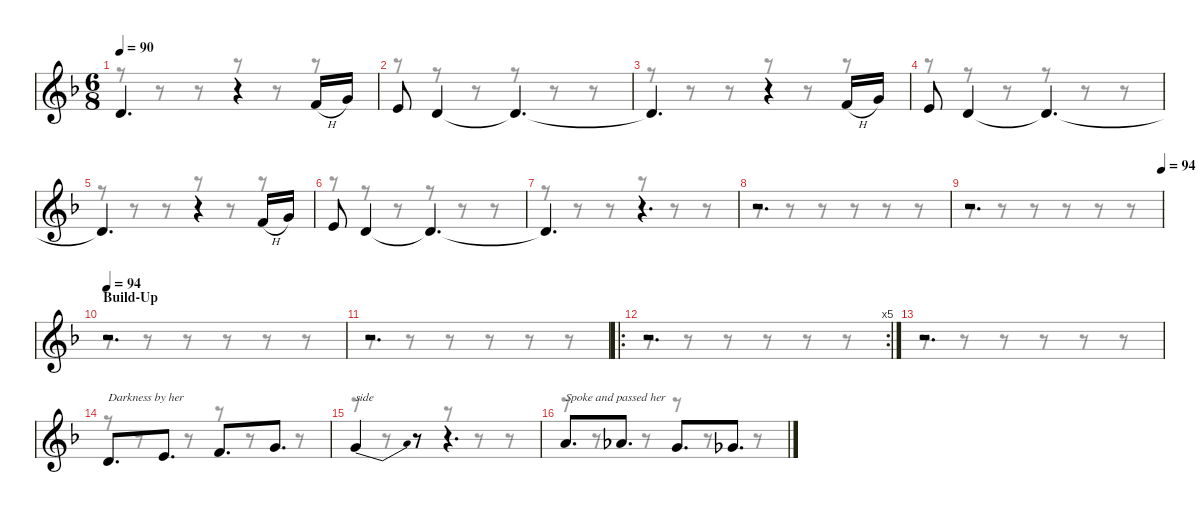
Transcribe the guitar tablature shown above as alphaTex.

\defaultSystemsLayout 4
\hideDynamics
\bracketExtendMode nobrackets
\singleTrackTrackNamePolicy hidden
\multiTrackTrackNamePolicy hidden
\otherSystemsTrackNameOrientation horizontal
\track ("M. Akerfeldt (Vocals)" "ob.") {instrument oboe}
\staff {score}
\tuning (E4 A3 F3 D3 A2 D2)
\voice
\ts (6 8)
\tempo 90
\clef g2
\ks dminor
9.3{t acc forcenatural}.4{d dy f beam Up} r.4{beam Up} 12.3{h acc forcenatural}.16{beam Up} 14.3{acc forcenatural}.16{beam Up} |
11.3{acc forcenatural}.8{beam Up} 9.3{acc forcenatural}.4{beam Up} 9.3{t acc forcenatural}.4{d beam Up} |
9.3{t acc forcenatural}.4{d beam Up} r.4{beam Up} 12.3{h acc forcenatural}.16{beam Up} 14.3{acc forcenatural}.16{beam Up} |
11.3{acc forcenatural}.8{beam Up} 9.3{acc forcenatural}.4{beam Up} 9.3{t acc forcenatural}.4{d beam Up} |
9.3{t acc forcenatural}.4{d beam Up} r.4{beam Up} 12.3{h acc forcenatural}.16{beam Up} 14.3{acc forcenatural}.16{beam Up} |
11.3{acc forcenatural}.8{beam Up} 9.3{acc forcenatural}.4{beam Up} 9.3{t acc forcenatural}.4{d beam Up} |
9.3{t acc forcenatural}.4{d beam Up} r.4{d beam Up} |
r.2{d beam Up} |
\tempo (94 1)
r.2{d beam Up} |
\section ("" "Build-Up")
\tempo 94
r.2{d beam Up} |
r.2{d beam Up} |
\ro
\rc 5
r.2{d beam Up} |
r.2{d beam Up} |
12.4{acc forcenatural}.8{d txt "Darkness by her" beam Up} 14.4{acc forcenatural}.8{d beam Up} 15.4{acc forcenatural}.8{d beam Up} 14.3{acc forcenatural}.8{d beam Up} |
14.3{be (bend 0 0 19.999999199999998 4) acc forcenatural}.4{txt "side" beam Up} r.8{beam Up} r.4{d beam Up} |
16.3{acc forcenatural}.8{d txt "Spoke and passed her" beam Up} 15.3{acc b}.8{d beam Up} 14.3{acc forcenatural}.8{d beam Up} 13.3{acc b}.8{d beam Up}
\voice
\clef g2
\ottava regular
\simile none
\ks dminor
r.8{dy mf beam Down} r.8{beam Down} r.8{beam Down} r.8{beam Down} r.8{beam Down} r.8{beam Down} |
r.8{beam Down} r.8{beam Down} r.8{beam Down} r.8{beam Down} r.8{beam Down} r.8{beam Down} |
r.8{beam Down} r.8{beam Down} r.8{beam Down} r.8{beam Down} r.8{beam Down} r.8{beam Down} |
r.8{beam Down} r.8{beam Down} r.8{beam Down} r.8{beam Down} r.8{beam Down} r.8{beam Down} |
r.8{beam Down} r.8{beam Down} r.8{beam Down} r.8{beam Down} r.8{beam Down} r.8{beam Down} |
r.8{beam Down} r.8{beam Down} r.8{beam Down} r.8{beam Down} r.8{beam Down} r.8{beam Down} |
r.8{beam Down} r.8{beam Down} r.8{beam Down} r.8{beam Down} r.8{beam Down} r.8{beam Down} |
r.8{beam Down} r.8{beam Down} r.8{beam Down} r.8{beam Down} r.8{beam Down} r.8{beam Down} |
r.8{beam Down} r.8{beam Down} r.8{beam Down} r.8{beam Down} r.8{beam Down} r.8{beam Down} |
r.8{beam Down} r.8{beam Down} r.8{beam Down} r.8{beam Down} r.8{beam Down} r.8{beam Down} |
r.8{beam Down} r.8{beam Down} r.8{beam Down} r.8{beam Down} r.8{beam Down} r.8{beam Down} |
r.8{beam Down} r.8{beam Down} r.8{beam Down} r.8{beam Down} r.8{beam Down} r.8{beam Down} |
r.8{beam Down} r.8{beam Down} r.8{beam Down} r.8{beam Down} r.8{beam Down} r.8{beam Down} |
r.8{beam Down} r.8{beam Down} r.8{beam Down} r.8{beam Down} r.8{beam Down} r.8{beam Down} |
r.8{beam Down} r.8{beam Down} r.8{beam Down} r.8{beam Down} r.8{beam Down} r.8{beam Down} |
r.8{beam Down} r.8{beam Down} r.8{beam Down} r.8{beam Down} r.8{beam Down} r.8{beam Down}
